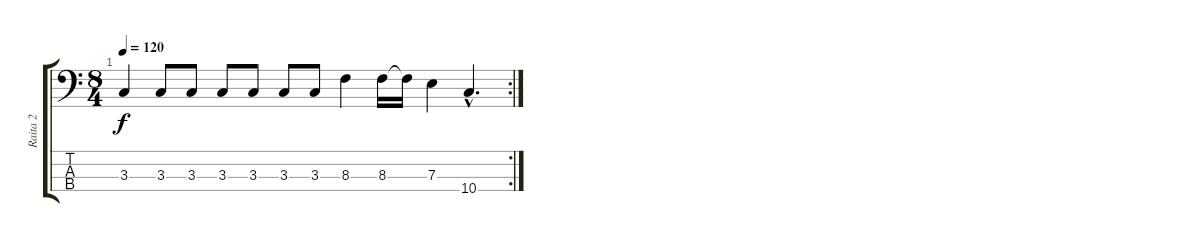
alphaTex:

\track ("Raita 2" "Raita 2") {instrument electricbasspick}
\staff {score tabs}
\tuning (G2 D2 A1 D1) {hide}
\rc 2
\ts (8 4)
\tempo 120
\clef f4
\ks c
3.3.4{dy f} 3.3.8 3.3.8 3.3.8 3.3.8 3.3.8 3.3.8 8.3.4 8.3.16 8.3{t}.16 7.3.4 10.4{hac}.4{d}
